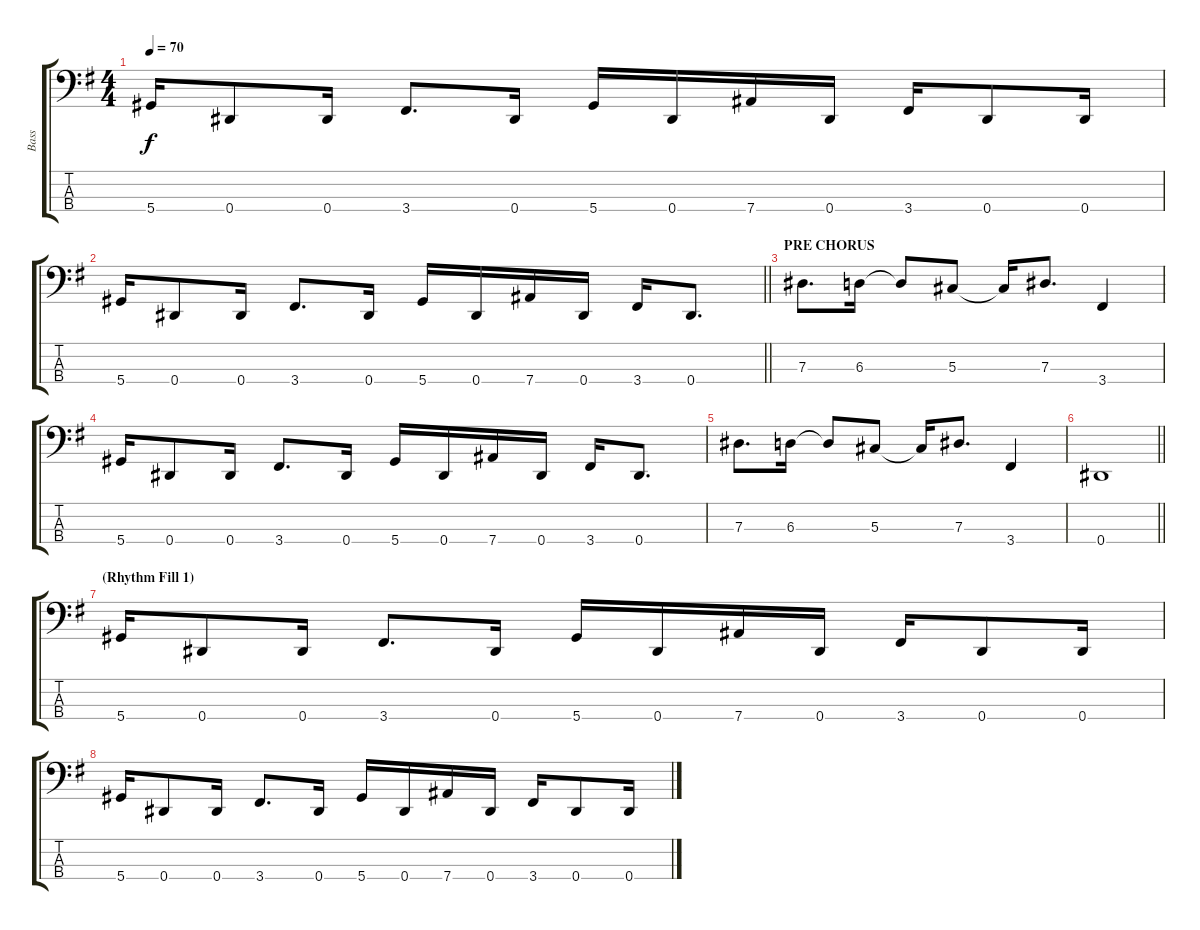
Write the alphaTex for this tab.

\track ("Bass" "Bass") {instrument electricbasspick}
\staff {score tabs}
\tuning (Gb2 Db2 Ab1 Eb1) {hide}
\ts (4 4)
\tempo 70
\clef f4
\ks eminor
5.4.16{dy f} 0.4.8 0.4.16 3.4.8{d} 0.4.16 5.4.16 0.4.16 7.4.16 0.4.16 3.4.16 0.4.8 0.4.16 |
\barLineRight lightlight
5.4.16 0.4.8 0.4.16 3.4.8{d} 0.4.16 5.4.16 0.4.16 7.4.16 0.4.16 3.4.16 0.4.8{d} |
\section ("" "PRE CHORUS")
7.3.8{d} 6.3.16 6.3{t}.8 5.3.8 5.3{t}.16 7.3.8{d} 3.4.4 |
5.4.16 0.4.8 0.4.16 3.4.8{d} 0.4.16 5.4.16 0.4.16 7.4.16 0.4.16 3.4.16 0.4.8{d} |
7.3.8{d} 6.3.16 6.3{t}.8 5.3.8 5.3{t}.16 7.3.8{d} 3.4.4 |
\barLineRight lightlight
0.4.1 |
\section ("" "(Rhythm Fill 1)")
5.4.16 0.4.8 0.4.16 3.4.8{d} 0.4.16 5.4.16 0.4.16 7.4.16 0.4.16 3.4.16 0.4.8 0.4.16 |
5.4.16 0.4.8 0.4.16 3.4.8{d} 0.4.16 5.4.16 0.4.16 7.4.16 0.4.16 3.4.16 0.4.8 0.4.16
